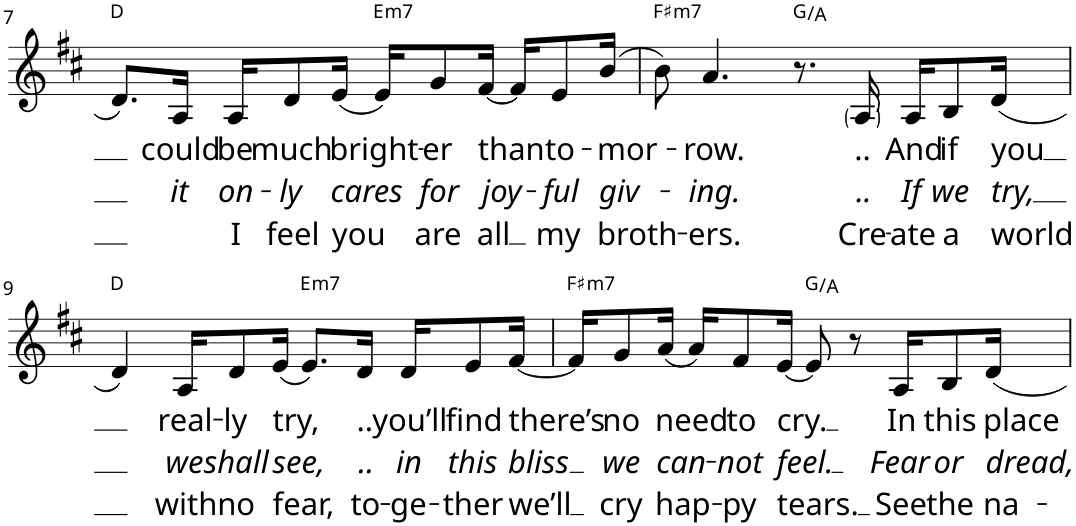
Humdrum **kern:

**kern	**text	**text	**text	**harte
*part1	*part1	*part1	*part1	*part1
*staff1	*staff1	*staff1	*staff1	*
*I"Voice	*	*	*	*
*I'Vo.	*	*	*	*
!!LO:PB:g=z
*clefG2	*	*	*	*
*k[f#c#]	*	*	*	*
*M4/4	*	*	*	*
=7	=7	=7	=7	=7
8.d/L	.	.	.	D:maj
!	!LO:LY:b	!LO:LY:b	!	!
16A/Jk	could	it	.	.
!	!LO:LY:b	!LO:LY:b	!LO:LY:b	!
16A/KL	be	on-	I	.
!	!LO:LY:b	!LO:LY:b	!LO:LY:b	!
8d/	much	-ly	feel	.
!	!LO:LY:b	!LO:LY:b	!LO:LY:b	!
(16e/Jk	bright-	cares	you	.
!	!	!	!	!LO:H:kt=m7
16e/KL)	.	.	.	E:min7
!	!LO:LY:b	!LO:LY:b	!LO:LY:b	!
8g/	-er	for	are	.
!	!LO:LY:b	!LO:LY:b	!LO:LY:b	!
[16f#/Jk	than	joy-	all	.
16f#/KL]	.	.	.	.
!	!LO:LY:b	!LO:LY:b	!LO:LY:b	!
8e/	to-	-ful	my	.
!	!LO:LY:b	!LO:LY:b	!LO:LY:b	!
(16b/Jk	-mor-	giv-	broth-	.
=8	=8	=8	=8	=8
!	!	!	!	!LO:H:kt=m7
8b\)	.	.	.	F#:min7
!	!LO:LY:b	!LO:LY:b	!LO:LY:b	!
4.a/	-row.	-ing.	-ers.	.
8.r	.	.	.	G:maj/2
!	!LO:LY:b	!LO:LY:b	!LO:LY:b	!
16A/	..	..	Cre-	.
!	!LO:LY:b	!LO:LY:b	!LO:LY:b	!
16A/KL	And	If	-ate	.
!	!LO:LY:b	!LO:LY:b	!LO:LY:b	!
8B/	if	we	a	.
!	!LO:LY:b	!LO:LY:b	!LO:LY:b	!
(16d/Jk	you	try,	world	.
!!LO:LB:g=z
=9	=9	=9	=9	=9
4d/)	.	.	.	D:maj
!	!LO:LY:b	!LO:LY:b	!LO:LY:b	!
16A/KL	real-	we	with	.
!	!LO:LY:b	!LO:LY:b	!LO:LY:b	!
8d/	-ly	shall	no	.
!	!LO:LY:b	!LO:LY:b	!LO:LY:b	!
(16e/Jk	try,	see,	fear,	.
!	!	!	!	!LO:H:kt=m7
8.e/L)	.	.	.	E:min7
!	!LO:LY:b	!LO:LY:b	!LO:LY:b	!
16d/Jk	..	..	to-	.
!	!LO:LY:b	!LO:LY:b	!LO:LY:b	!
16d/KL	you’ll	in	-ge-	.
!	!LO:LY:b	!LO:LY:b	!LO:LY:b	!
8e/	find	this	-ther	.
!	!LO:LY:b	!LO:LY:b	!LO:LY:b	!
[16f#/Jk	there’s	bliss	we’ll	.
=10	=10	=10	=10	=10
!	!	!	!	!LO:H:kt=m7
16f#/KL]	.	.	.	F#:min7
!	!LO:LY:b	!LO:LY:b	!LO:LY:b	!
8g/	no	we	cry	.
!	!LO:LY:b	!LO:LY:b	!LO:LY:b	!
(16a/Jk	need	can-	hap-	.
16a/KL)	.	.	.	.
!	!LO:LY:b	!LO:LY:b	!LO:LY:b	!
8f#/	to	-not	-py	.
!	!LO:LY:b	!LO:LY:b	!LO:LY:b	!
[16e/Jk	cry.	feel.	tears.	.
8e/]	.	.	.	G:maj/2
8r	.	.	.	.
!	!LO:LY:b	!LO:LY:b	!LO:LY:b	!
16A/KL	In	Fear	See	.
!	!LO:LY:b	!LO:LY:b	!LO:LY:b	!
8B/	this	or	the	.
!	!LO:LY:b	!LO:LY:b	!LO:LY:b	!
16d/Jk	place	dread,	na-	.
=	=	=	=	=
*-	*-	*-	*-	*-
